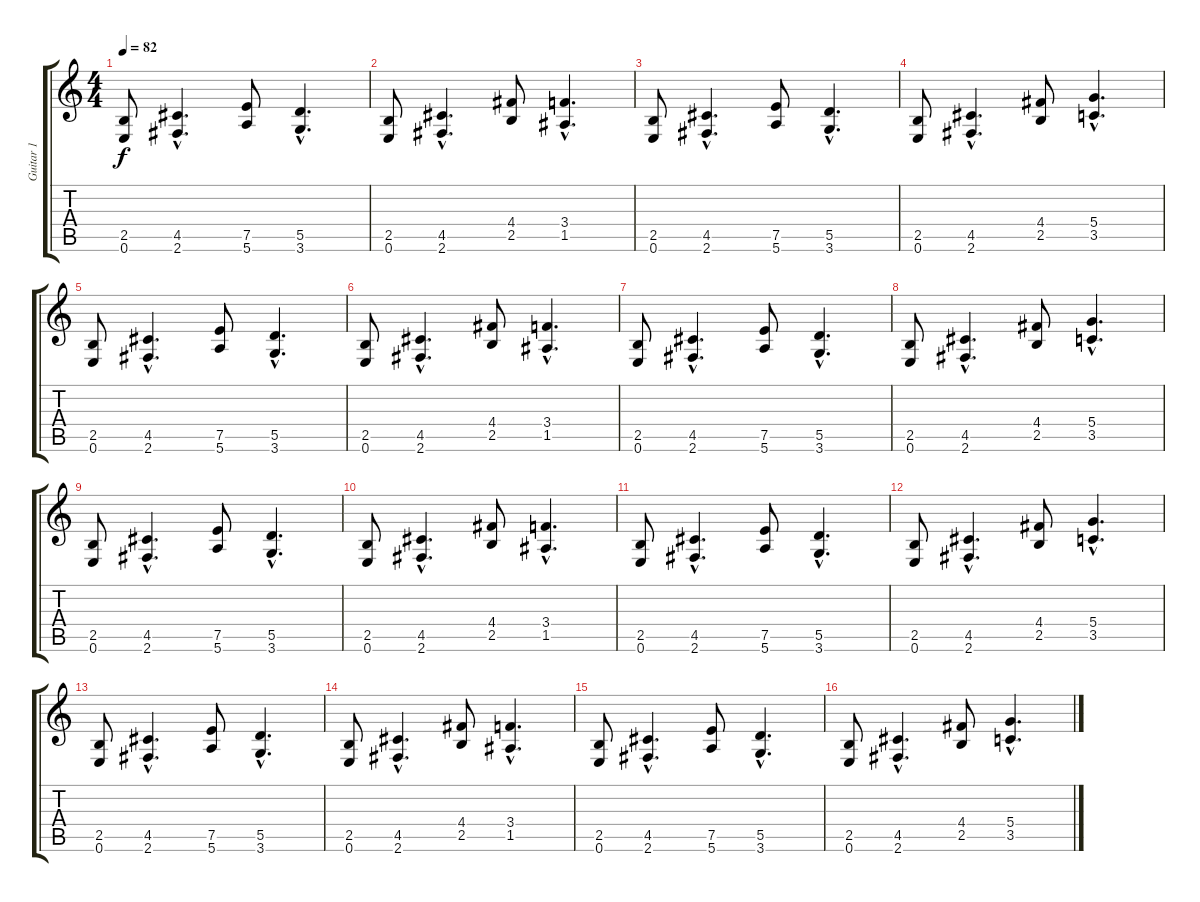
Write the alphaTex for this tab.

\track ("Guitar 1" "Guitar 1") {instrument distortionguitar}
\staff {score tabs}
\tuning (E4 B3 G3 D3 A2 E2) {hide}
\ts (4 4)
\tempo 82
\clef g2
\ks c
(2.5 0.6).8{dy f instrument distortionguitar} (4.5{hac} 2.6{hac}).4{d} (7.5 5.6).8 (5.5{hac} 3.6{hac}).4{d} |
(2.5 0.6).8 (4.5{hac} 2.6{hac}).4{d} (4.4 2.5).8 (3.4{hac} 1.5{hac}).4{d} |
(2.5 0.6).8 (4.5{hac} 2.6{hac}).4{d} (7.5 5.6).8 (5.5{hac} 3.6{hac}).4{d} |
(2.5 0.6).8 (4.5{hac} 2.6{hac}).4{d} (4.4 2.5).8 (5.4{hac} 3.5{hac}).4{d} |
(2.5 0.6).8 (4.5{hac} 2.6{hac}).4{d} (7.5 5.6).8 (5.5{hac} 3.6{hac}).4{d} |
(2.5 0.6).8 (4.5{hac} 2.6{hac}).4{d} (4.4 2.5).8 (3.4{hac} 1.5{hac}).4{d} |
(2.5 0.6).8 (4.5{hac} 2.6{hac}).4{d} (7.5 5.6).8 (5.5{hac} 3.6{hac}).4{d} |
(2.5 0.6).8 (4.5{hac} 2.6{hac}).4{d} (4.4 2.5).8 (5.4{hac} 3.5{hac}).4{d} |
(2.5 0.6).8 (4.5{hac} 2.6{hac}).4{d} (7.5 5.6).8 (5.5{hac} 3.6{hac}).4{d} |
(2.5 0.6).8 (4.5{hac} 2.6{hac}).4{d} (4.4 2.5).8 (3.4{hac} 1.5{hac}).4{d} |
(2.5 0.6).8 (4.5{hac} 2.6{hac}).4{d} (7.5 5.6).8 (5.5{hac} 3.6{hac}).4{d} |
(2.5 0.6).8 (4.5{hac} 2.6{hac}).4{d} (4.4 2.5).8 (5.4{hac} 3.5{hac}).4{d} |
(2.5 0.6).8 (4.5{hac} 2.6{hac}).4{d} (7.5 5.6).8 (5.5{hac} 3.6{hac}).4{d} |
(2.5 0.6).8 (4.5{hac} 2.6{hac}).4{d} (4.4 2.5).8 (3.4{hac} 1.5{hac}).4{d} |
(2.5 0.6).8 (4.5{hac} 2.6{hac}).4{d} (7.5 5.6).8 (5.5{hac} 3.6{hac}).4{d} |
(2.5 0.6).8 (4.5{hac} 2.6{hac}).4{d} (4.4 2.5).8 (5.4{hac} 3.5{hac}).4{d}
